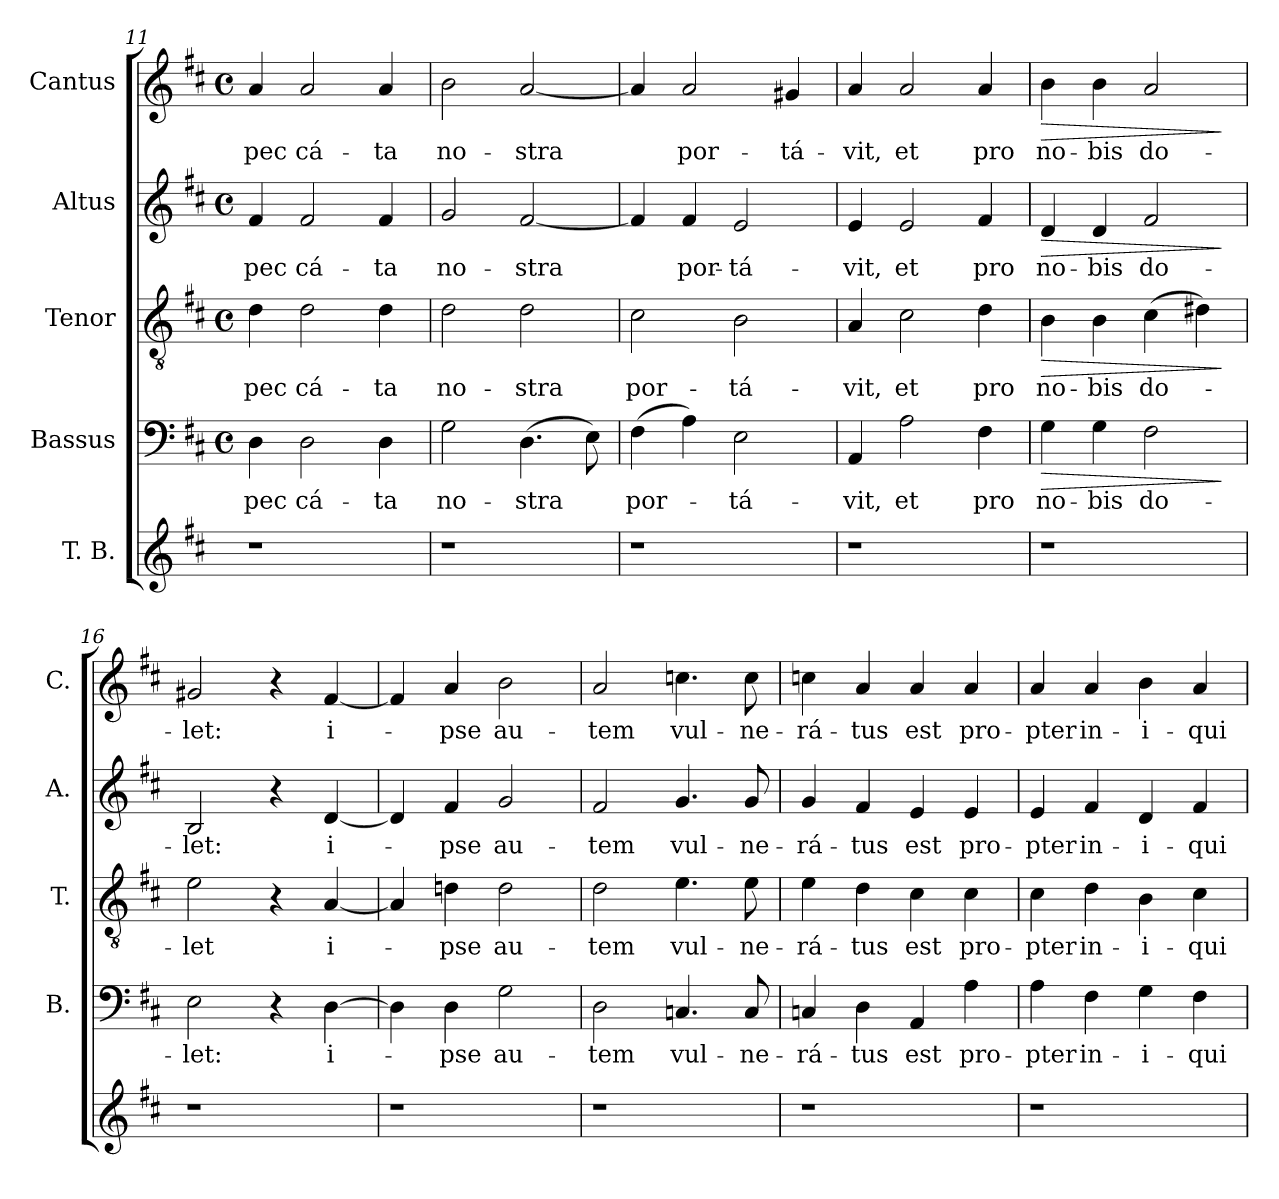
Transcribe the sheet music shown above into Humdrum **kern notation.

**kern	**kern	**text	**dynam	**kern	**text	**dynam	**kern	**text	**dynam	**kern	**text	**dynam
*part5	*part4	*part4	*part4	*part3	*part3	*part3	*part2	*part2	*part2	*part1	*part1	*part1
*staff5	*staff4	*staff4	*staff4	*staff3	*staff3	*staff3	*staff2	*staff2	*staff2	*staff1	*staff1	*staff1
*I"T. B.	*I"Bassus	*	*	*I"Tenor	*	*	*I"Altus	*	*	*I"Cantus	*	*
*	*I'B.	*	*	*I'T.	*	*	*I'A.	*	*	*I'C.	*	*
*clefG2	*clefF4	*	*	*clefGv2	*	*	*clefG2	*	*	*clefG2	*	*
*k[f#c#]	*k[f#c#]	*	*	*k[f#c#]	*	*	*k[f#c#]	*	*	*k[f#c#]	*	*
*D:	*D:	*	*	*D:	*	*	*D:	*	*	*D:	*	*
*	*M4/4	*	*	*M4/4	*	*	*M4/4	*	*	*M4/4	*	*
*	*met(c)	*	*	*met(c)	*	*	*met(c)	*	*	*met(c)	*	*
=11	=11	=11	=11	=11	=11	=11	=11	=11	=11	=11	=11	=11
!	!	!LO:LY:b	!	!	!LO:LY:b	!	!	!LO:LY:b	!	!	!LO:LY:b	!
1r	4D\	-pec	.	4d\	-pec	.	4f#/	-pec	.	4a/	-pec	.
!	!	!LO:LY:b	!	!	!LO:LY:b	!	!	!LO:LY:b	!	!	!LO:LY:b	!
.	2D\	cá-	.	2d\	cá-	.	2f#/	cá-	.	2a/	cá-	.
!	!	!LO:LY:b	!	!	!LO:LY:b	!	!	!LO:LY:b	!	!	!LO:LY:b	!
.	4D\	-ta	.	4d\	-ta	.	4f#/	-ta	.	4a/	-ta	.
=12	=12	=12	=12	=12	=12	=12	=12	=12	=12	=12	=12	=12
!	!	!LO:LY:b	!	!	!LO:LY:b	!	!	!LO:LY:b	!	!	!LO:LY:b	!
1r	2G\	no-	.	2d\	no-	.	2g/	no-	.	2b\	no-	.
!	!	!LO:LY:b	!	!	!LO:LY:b	!	!	!LO:LY:b	!	!	!LO:LY:b	!
.	(>4.D\	-stra	.	2d\	-stra	.	[<2f#/	-stra	.	[<2a/	-stra	.
.	8E\)	.	.	.	.	.	.	.	.	.	.	.
=13	=13	=13	=13	=13	=13	=13	=13	=13	=13	=13	=13	=13
!	!	!LO:LY:b	!	!	!LO:LY:b	!	!	!	!	!	!	!
1r	(>4F#\	por-	.	2c#\	por-	.	4f#/]	.	.	4a/]	.	.
!	!	!	!	!	!	!	!	!LO:LY:b	!	!	!LO:LY:b	!
.	4A\)	.	.	.	.	.	4f#/	por-	.	2a/	por-	.
!	!	!LO:LY:b	!	!	!LO:LY:b	!	!	!LO:LY:b	!	!	!	!
.	2E\	-tá-	.	2B\	-tá-	.	2e/	-tá-	.	.	.	.
!	!	!	!	!	!	!	!	!	!	!	!LO:LY:b	!
.	.	.	.	.	.	.	.	.	.	4g#X/	-tá-	.
!!LO:PB:g=z
=14	=14	=14	=14	=14	=14	=14	=14	=14	=14	=14	=14	=14
!	!	!LO:LY:b	!	!	!LO:LY:b	!	!	!LO:LY:b	!	!	!LO:LY:b	!
1r	4AA/	-vit,	.	4A/	-vit,	.	4e/	-vit,	.	4a/	-vit,	.
!	!	!LO:LY:b	!	!	!LO:LY:b	!	!	!LO:LY:b	!	!	!LO:LY:b	!
.	2A\	et	.	2c#\	et	.	2e/	et	.	2a/	et	.
!	!	!LO:LY:b	!	!	!LO:LY:b	!	!	!LO:LY:b	!	!	!LO:LY:b	!
.	4F#\	pro	.	4d\	pro	.	4f#/	pro	.	4a/	pro	.
=15	=15	=15	=15	=15	=15	=15	=15	=15	=15	=15	=15	=15
!	!	!LO:LY:b	!LO:HP:b	!	!LO:LY:b	!LO:HP:b	!	!LO:LY:b	!LO:HP:b	!	!LO:LY:b	!LO:HP:b
1r	4G\	no-	>	4B\	no-	>	4d/	no-	>	4b\	no-	>
!	!	!LO:LY:b	!	!	!LO:LY:b	!	!	!LO:LY:b	!	!	!LO:LY:b	!
.	4G\	-bis	.	4B\	-bis	.	4d/	-bis	.	4b\	-bis	.
!	!	!LO:LY:b	!	!	!LO:LY:b	!	!	!LO:LY:b	!	!	!LO:LY:b	!
.	2F#\	do-	.	(>4c#\	do-	.	2f#/	do-	.	2a/	do-	.
.	.	.	.	4d#X\)	.	.	.	.	.	.	.	.
.	.	.	]	.	.	]	.	.	]	.	.	]
=16	=16	=16	=16	=16	=16	=16	=16	=16	=16	=16	=16	=16
!	!	!LO:LY:b	!	!	!LO:LY:b	!	!	!LO:LY:b	!	!	!LO:LY:b	!
1r	2E\	-let:	.	2e\	-let	.	2B/	-let:	.	2g#X/	-let:	.
.	4r	.	.	4r	.	.	4r	.	.	4r	.	.
!	!	!LO:LY:b	!	!	!LO:LY:b	!	!	!LO:LY:b	!	!	!LO:LY:b	!
.	[>4D\	i-	.	[<4A/	i-	.	[<4d/	i-	.	[<4f#/	i-	.
=17	=17	=17	=17	=17	=17	=17	=17	=17	=17	=17	=17	=17
1r	4D\]	.	.	4A/]	.	.	4d/]	.	.	4f#/]	.	.
!	!	!LO:LY:b	!	!	!LO:LY:b	!	!	!LO:LY:b	!	!	!LO:LY:b	!
.	4D\	-pse	.	4dn\	-pse	.	4f#/	-pse	.	4a/	-pse	.
!	!	!LO:LY:b	!	!	!LO:LY:b	!	!	!LO:LY:b	!	!	!LO:LY:b	!
.	2G\	au-	.	2d\	au-	.	2g/	au-	.	2b\	au-	.
=18	=18	=18	=18	=18	=18	=18	=18	=18	=18	=18	=18	=18
!	!	!LO:LY:b	!	!	!LO:LY:b	!	!	!LO:LY:b	!	!	!LO:LY:b	!
1r	2D\	-tem	.	2d\	-tem	.	2f#/	-tem	.	2a/	-tem	.
!	!	!LO:LY:b	!	!	!LO:LY:b	!	!	!LO:LY:b	!	!	!LO:LY:b	!
.	4.Cn/	vul-	.	4.e\	vul-	.	4.g/	vul-	.	4.ccn\	vul-	.
!	!	!LO:LY:b	!	!	!LO:LY:b	!	!	!LO:LY:b	!	!	!LO:LY:b	!
.	8C/	-ne-	.	8e\	-ne-	.	8g/	-ne-	.	8cc\	-ne-	.
=19	=19	=19	=19	=19	=19	=19	=19	=19	=19	=19	=19	=19
!	!	!LO:LY:b	!	!	!LO:LY:b	!	!	!LO:LY:b	!	!	!LO:LY:b	!
1r	4Cn/	-rá-	.	4e\	-rá-	.	4g/	-rá-	.	4ccn\	-rá-	.
!	!	!LO:LY:b	!	!	!LO:LY:b	!	!	!LO:LY:b	!	!	!LO:LY:b	!
.	4D\	-tus	.	4d\	-tus	.	4f#/	-tus	.	4a/	-tus	.
!	!	!LO:LY:b	!	!	!LO:LY:b	!	!	!LO:LY:b	!	!	!LO:LY:b	!
.	4AA/	est	.	4c#\	est	.	4e/	est	.	4a/	est	.
!	!	!LO:LY:b	!	!	!LO:LY:b	!	!	!LO:LY:b	!	!	!LO:LY:b	!
.	4A\	pro-	.	4c#\	pro-	.	4e/	pro-	.	4a/	pro-	.
!!LO:LB:g=z
=20	=20	=20	=20	=20	=20	=20	=20	=20	=20	=20	=20	=20
!	!	!LO:LY:b	!	!	!LO:LY:b	!	!	!LO:LY:b	!	!	!LO:LY:b	!
1r	4A\	-pter	.	4c#\	-pter	.	4e/	-pter	.	4a/	-pter	.
!	!	!LO:LY:b	!	!	!LO:LY:b	!	!	!LO:LY:b	!	!	!LO:LY:b	!
.	4F#\	in-	.	4d\	in-	.	4f#/	in-	.	4a/	in-	.
!	!	!LO:LY:b	!	!	!LO:LY:b	!	!	!LO:LY:b	!	!	!LO:LY:b	!
.	4G\	-i-	.	4B\	-i-	.	4d/	-i-	.	4b\	-i-	.
!	!	!LO:LY:b	!	!	!LO:LY:b	!	!	!LO:LY:b	!	!	!LO:LY:b	!
.	4F#\	-qui-	.	4c#\	-qui-	.	4f#/	-qui-	.	4a/	-qui-	.
=	=	=	=	=	=	=	=	=	=	=	=	=
*-	*-	*-	*-	*-	*-	*-	*-	*-	*-	*-	*-	*-
